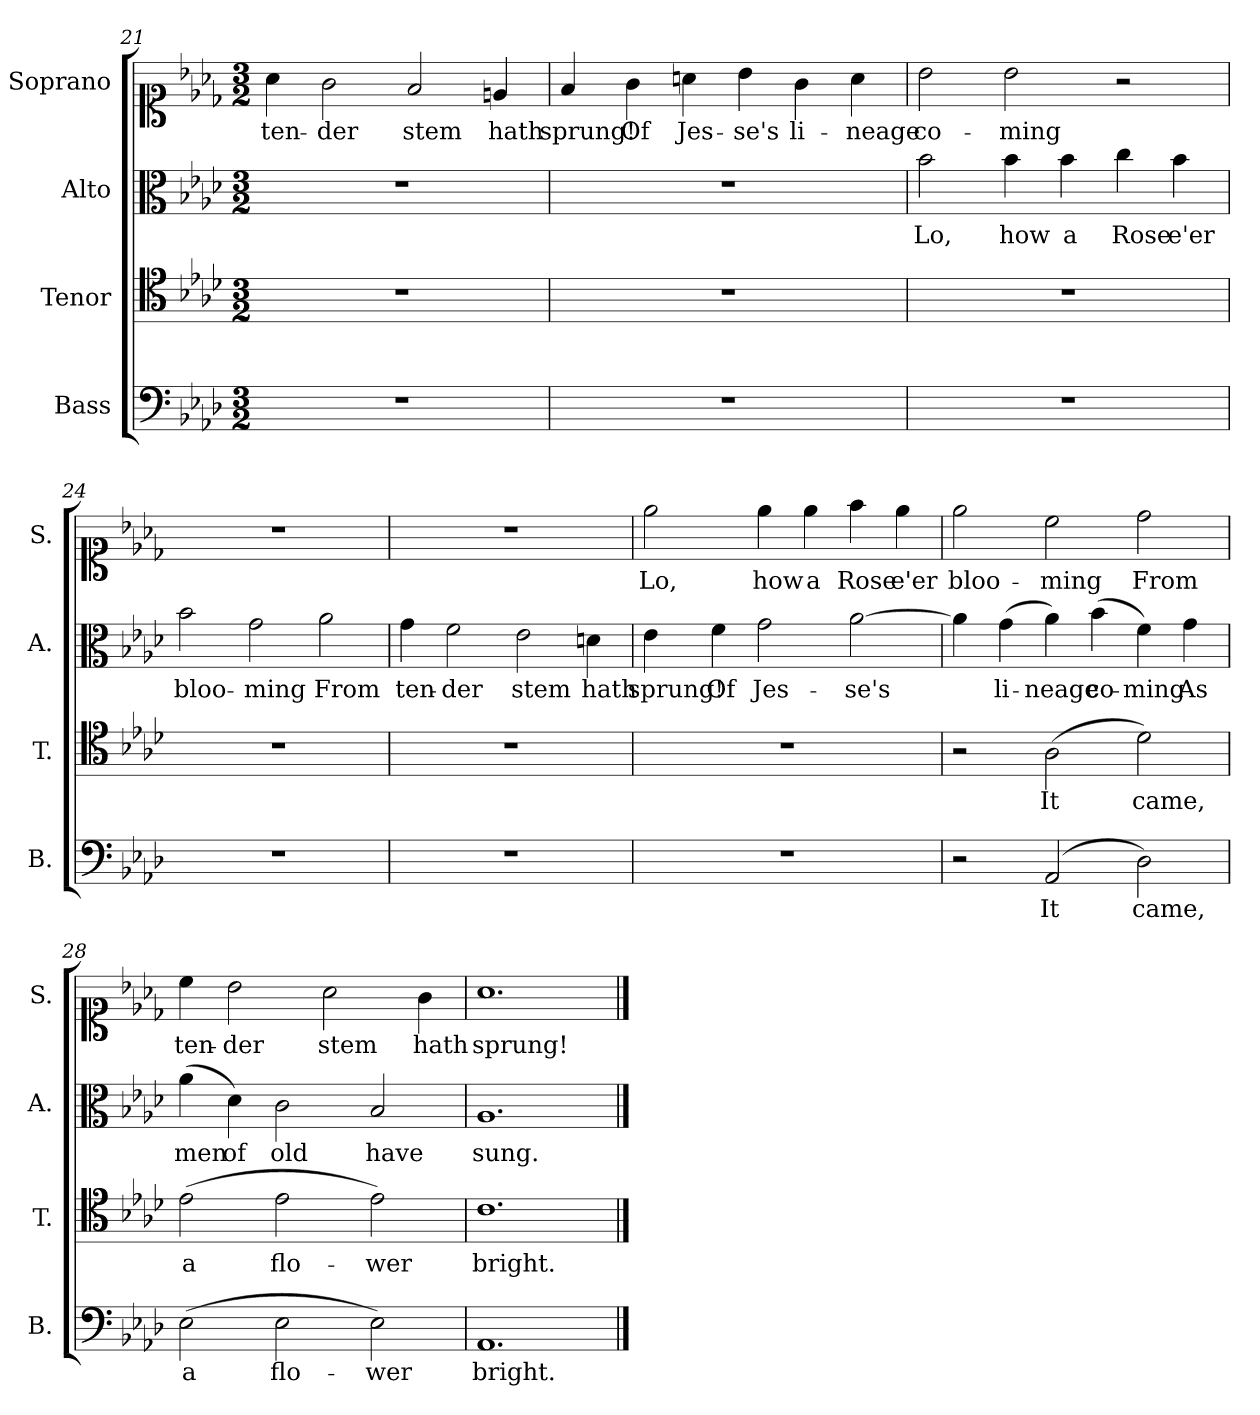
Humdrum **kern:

**kern	**text	**kern	**text	**kern	**text	**kern	**text
*part4	*part4	*part3	*part3	*part2	*part2	*part1	*part1
*staff4	*staff4	*staff3	*staff3	*staff2	*staff2	*staff1	*staff1
*I"Bass	*	*I"Tenor	*	*I"Alto	*	*I"Soprano	*
*I'B.	*	*I'T.	*	*I'A.	*	*I'S.	*
*clefF4	*	*clefC4	*	*clefC3	*	*clefC1	*
*k[b-e-a-d-]	*	*k[b-e-a-d-]	*	*k[b-e-a-d-]	*	*k[b-e-a-d-]	*
*M3/2	*	*M3/2	*	*M3/2	*	*M3/2	*
=21	=21	=21	=21	=21	=21	=21	=21
!	!	!	!	!	!	!	!LO:LY:b
1.r	.	1.r	.	1.r	.	4a-\	ten-
!	!	!	!	!	!	!	!LO:LY:b
.	.	.	.	.	.	2g\	-der
!	!	!	!	!	!	!	!LO:LY:b
.	.	.	.	.	.	2f/	stem
!	!	!	!	!	!	!	!LO:LY:b
.	.	.	.	.	.	4en/	hath
=22	=22	=22	=22	=22	=22	=22	=22
!	!	!	!	!	!	!	!LO:LY:b
1.r	.	1.r	.	1.r	.	4f/	sprung!
!	!	!	!	!	!	!	!LO:LY:b
.	.	.	.	.	.	4g\	Of
!	!	!	!	!	!	!	!LO:LY:b
.	.	.	.	.	.	4an\	Jes-
!	!	!	!	!	!	!	!LO:LY:b
.	.	.	.	.	.	4b-\	se's
!	!	!	!	!	!	!	!LO:LY:b
.	.	.	.	.	.	4g\	li-
!	!	!	!	!	!	!	!LO:LY:b
.	.	.	.	.	.	4a\	-neage
=23	=23	=23	=23	=23	=23	=23	=23
!	!	!	!	!	!LO:LY:b	!	!LO:LY:b
1.r	.	1.r	.	2b-\	Lo,	2b-\	co-
!	!	!	!	!	!LO:LY:b	!	!LO:LY:b
.	.	.	.	4b-\	how	2b-\	-ming
!	!	!	!	!	!LO:LY:b	!	!
.	.	.	.	4b-\	a	.	.
!	!	!	!	!	!LO:LY:b	!	!
.	.	.	.	4cc\	Rose	2r	.
!	!	!	!	!	!LO:LY:b	!	!
.	.	.	.	4b-\	e'er	.	.
=24	=24	=24	=24	=24	=24	=24	=24
!	!	!	!	!	!LO:LY:b	!	!
1.r	.	1.r	.	2b-\	bloo-	1.r	.
!	!	!	!	!	!LO:LY:b	!	!
.	.	.	.	2g\	-ming	.	.
!	!	!	!	!	!LO:LY:b	!	!
.	.	.	.	2a-\	From	.	.
=25	=25	=25	=25	=25	=25	=25	=25
!	!	!	!	!	!LO:LY:b	!	!
1.r	.	1.r	.	4g\	ten-	1.r	.
!	!	!	!	!	!LO:LY:b	!	!
.	.	.	.	2f\	-der	.	.
!	!	!	!	!	!LO:LY:b	!	!
.	.	.	.	2e-\	stem	.	.
!	!	!	!	!	!LO:LY:b	!	!
.	.	.	.	4dn\	hath	.	.
=26	=26	=26	=26	=26	=26	=26	=26
!	!	!	!	!	!LO:LY:b	!	!LO:LY:b
1.r	.	1.r	.	4e-\	sprung!	2ee-\	Lo,
!	!	!	!	!	!LO:LY:b	!	!
.	.	.	.	4f\	Of	.	.
!	!	!	!	!	!LO:LY:b	!	!LO:LY:b
.	.	.	.	2g\	Jes-	4ee-\	how
!	!	!	!	!	!	!	!LO:LY:b
.	.	.	.	.	.	4ee-\	a
!	!	!	!	!	!LO:LY:b	!	!LO:LY:b
.	.	.	.	[2a-\	-se's	4ff\	Rose
!	!	!	!	!	!	!	!LO:LY:b
.	.	.	.	.	.	4ee-\	e'er
=27	=27	=27	=27	=27	=27	=27	=27
!	!	!	!	!	!	!	!LO:LY:b
2r	.	2r	.	4a-\]	.	2ee-\	bloo-
!	!	!	!	!	!LO:LY:b	!	!
.	.	.	.	(>4g\	li-	.	.
!	!LO:LY:b	!	!LO:LY:b	!	!LO:LY:b	!	!LO:LY:b
(>2AA-/	It	(>2A-\	It	4a-\)	-neage	2cc\	-ming
!	!	!	!	!	!LO:LY:b	!	!
.	.	.	.	(>4b-\	co-	.	.
!	!LO:LY:b	!	!LO:LY:b	!	!LO:LY:b	!	!LO:LY:b
2D-\)	came,	2d-\)	came,	4f\)	-ming	2dd-\	From
!	!	!	!	!	!LO:LY:b	!	!
.	.	.	.	4g\	As	.	.
=28	=28	=28	=28	=28	=28	=28	=28
!	!LO:LY:b	!	!LO:LY:b	!	!LO:LY:b	!	!LO:LY:b
(>2E-\	a	(>2e-\	a	(>4a-\	men	4cc\	ten-
!	!	!	!	!	!LO:LY:b	!	!LO:LY:b
.	.	.	.	4d-\)	of	2b-\	-der
!	!LO:LY:b	!	!LO:LY:b	!	!LO:LY:b	!	!
2E-\	flo-	2e-\	flo-	2c\	old	.	.
!	!	!	!	!	!	!	!LO:LY:b
.	.	.	.	.	.	2a-\	stem
!	!LO:LY:b	!	!LO:LY:b	!	!LO:LY:b	!	!
2E-\)	-wer	2e-\)	-wer	2B-/	have	.	.
!	!	!	!	!	!	!	!LO:LY:b
.	.	.	.	.	.	4g\	hath
=29	=29	=29	=29	=29	=29	=29	=29
!	!LO:LY:b	!	!LO:LY:b	!	!LO:LY:b	!	!LO:LY:b
1.AA-	bright.	1.c	bright.	1.A-	sung.	1.a-	sprung!
==	==	==	==	==	==	==	==
*-	*-	*-	*-	*-	*-	*-	*-
